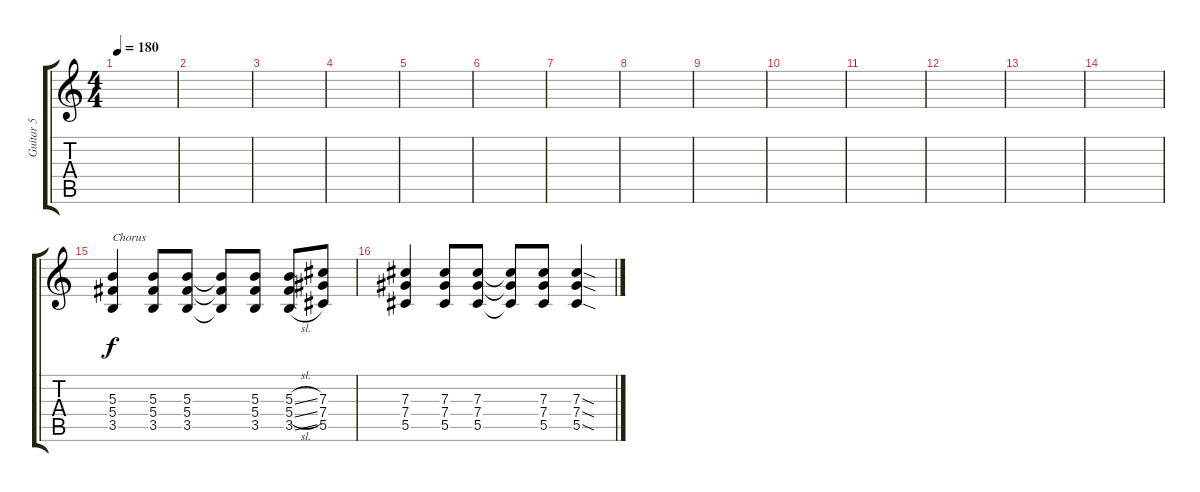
\track ("Guitar 5" "Guitar 5") {instrument distortionguitar}
\staff {score tabs}
\tuning (Eb4 Bb3 Gb3 Db3 Ab2 Eb2) {hide}
\ts (4 4)
\tempo 180
\clef g2
\ks c
|
|
|
|
|
|
|
|
|
|
|
|
|
|
(5.3 5.4 3.5).4{txt "Chorus"} (5.3 5.4 3.5).8 (5.3 5.4 3.5).8 (5.3{t} 5.4{t} 3.5{t}).8 (5.3 5.4 3.5).8 (5.3{sl} 5.4{sl} 3.5{sl}).8 (7.3 7.4 5.5).8 |
(7.3 7.4 5.5).4 (7.3 7.4 5.5).8 (7.3 7.4 5.5).8 (7.3{t} 7.4{t} 5.5{t}).8 (7.3 7.4 5.5).8 (7.3{sod} 7.4{sod} 5.5{sod}).4
